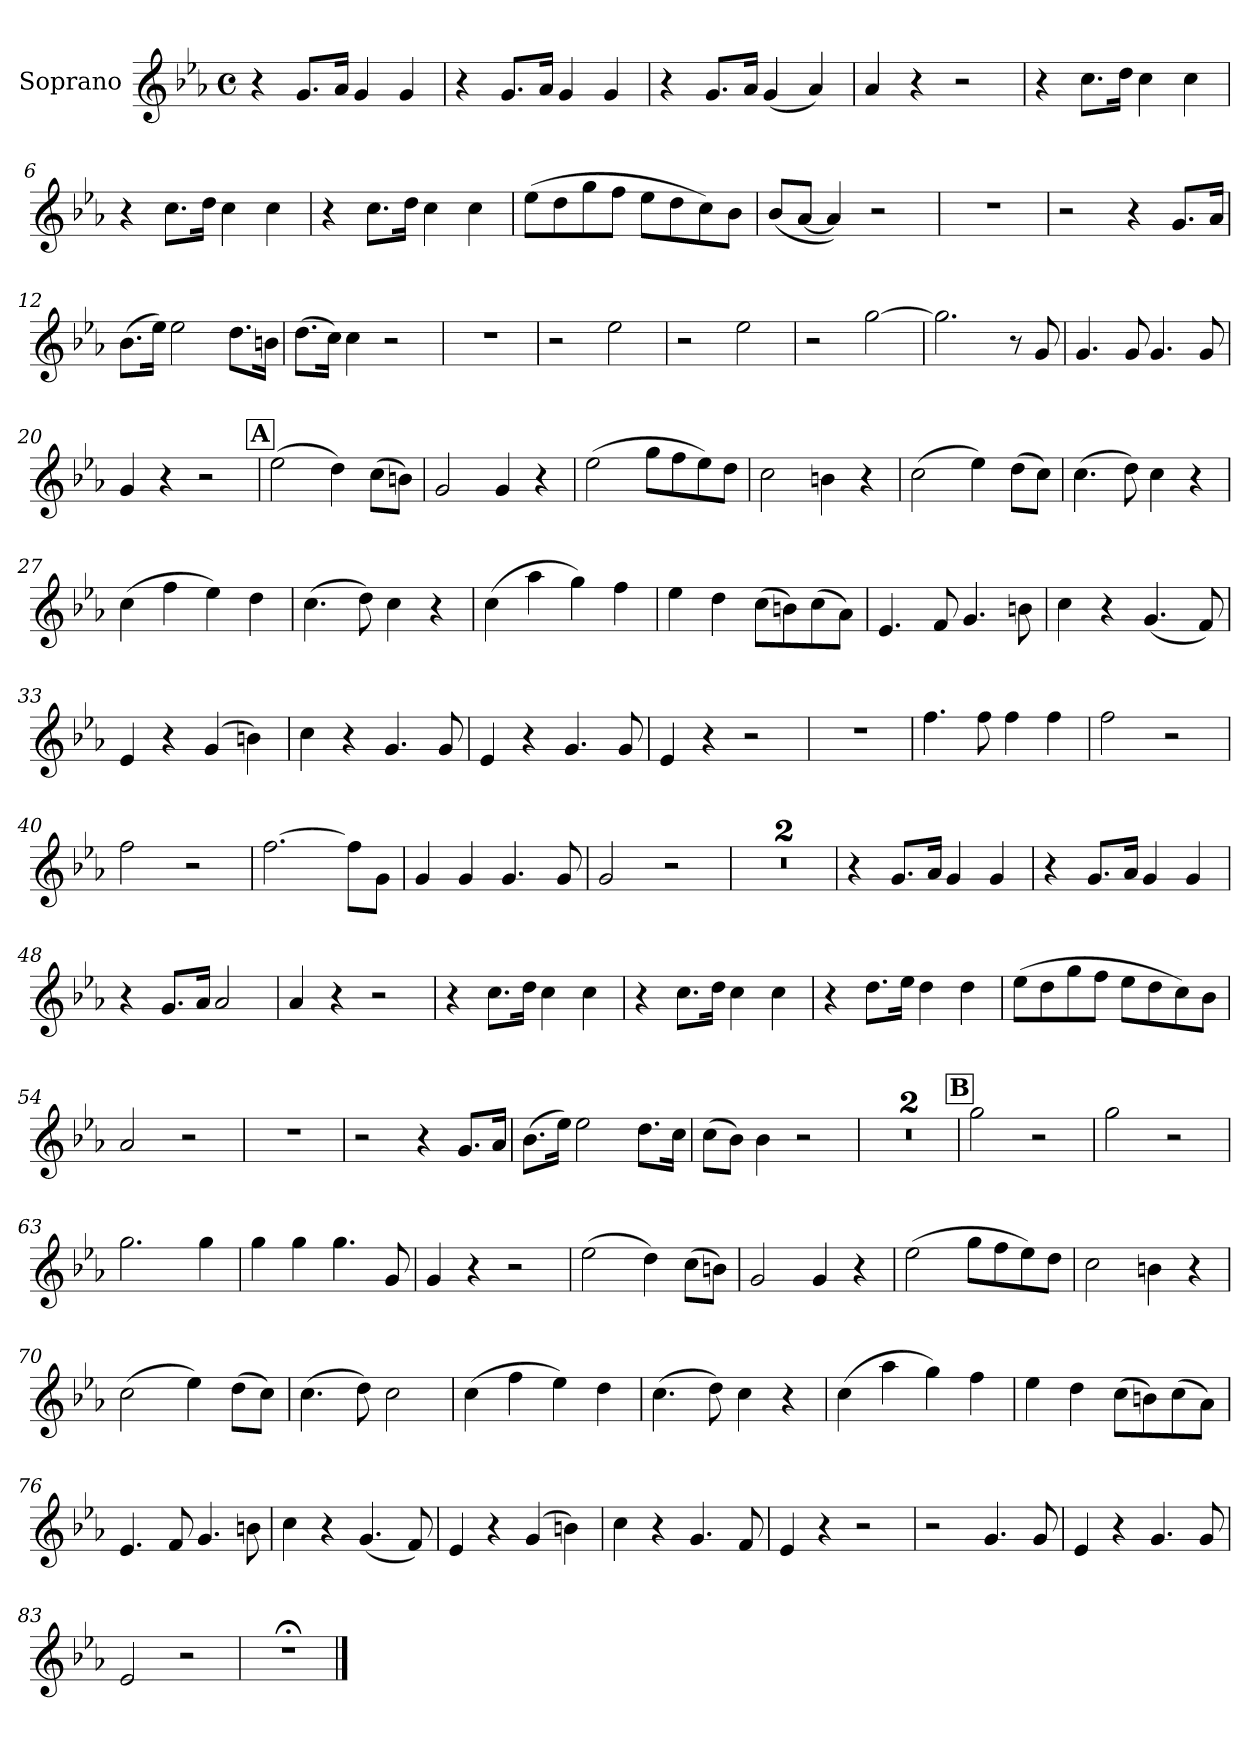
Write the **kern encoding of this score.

**kern
*part1
*staff1
*I"Soprano
*I'S.
*clefG2
*k[b-e-a-]
*M4/4
*met(c)
*MM69
=1
4r
8.g/L
16a-/Jk
4g/
4g/
=2
4r
8.g/L
16a-/Jk
4g/
4g/
=3
4r
8.g/L
16a-/Jk
(<4g/
4a-/)
=4
4a-/
4r
2r
=5
4r
8.cc\L
16dd\Jk
4cc\
4cc\
=6
4r
8.cc\L
16dd\Jk
4cc\
4cc\
=7
4r
8.cc\L
16dd\Jk
4cc\
4cc\
!!LO:LB:g=z
=8
(>8ee-\L
8dd\
8gg\
8ff\J
8ee-\L
8dd\
8cc\)
8b-\J
=9
(<8b-/L
[8a-/J
4a-/])
2r
=10
1r
=11
2r
4r
8.g/L
16a-/Jk
=12
(>8.b-\L
16ee-\Jk)
2ee-\
8.dd\L
16bn\Jk
=13
(>8.dd\L
16cc\Jk)
4cc\
2r
=14
1r
=15
2r
2ee-\
=16
2r
2ee-\
=17
2r
[2gg\
!!LO:LB:g=z
=18
2.gg\]
8r
8g/
=19
4.g/
8g/
4.g/
8g/
=20
4g/
4r
2r
!!LO:REH:place=s1:a:B:fs=14:t=A
=21
(>2ee-\
4dd\)
(>8cc\L
8bn\J)
=22
2g/
4g/
4r
=23
(>2ee-\
8gg\L
8ff\
8ee-\)
8dd\J
=24
2cc\
4bn\
4r
=25
(>2cc\
4ee-\)
(>8dd\L
8cc\J)
=26
(>4.cc\
8dd\)
4cc\
4r
=27
(>4cc\
4ff\
4ee-\)
4dd\
!!LO:LB:g=z
=28
(>4.cc\
8dd\)
4cc\
4r
=29
(>4cc\
4aa-\
4gg\)
4ff\
=30
4ee-\
4dd\
(>8cc\L
8bn\)
(>8cc\
8a-\J)
=31
4.e-/
8f/
4.g/
8bn\
=32
4cc\
4r
(<4.g/
8f/)
=33
4e-/
4r
(>4g/
4bn\)
=34
4cc\
4r
4.g/
8g/
=35
4e-/
4r
4.g/
8g/
!!LO:LB:g=z
=36
4e-/
4r
2r
=37
1r
=38
4.ff\
8ff\
4ff\
4ff\
=39
2ff\
2r
=40
2ff\
2r
=41
[2.ff\
8ff\L]
8g\J
=42
4g/
4g/
4.g/
8g/
=43
2g/
2r
=44
1r
=45
1r
=46
4r
8.g/L
16a-/Jk
4g/
4g/
=47
4r
8.g/L
16a-/Jk
4g/
4g/
!!LO:LB:g=z
=48
4r
8.g/L
16a-/Jk
2a-/
=49
4a-/
4r
2r
=50
4r
8.cc\L
16dd\Jk
4cc\
4cc\
=51
4r
8.cc\L
16dd\Jk
4cc\
4cc\
=52
4r
8.dd\L
16ee-\Jk
4dd\
4dd\
=53
(>8ee-\L
8dd\
8gg\
8ff\J
8ee-\L
8dd\
8cc\)
8b-\J
=54
2a-/
2r
=55
1r
=56
2r
4r
8.g/L
16a-/Jk
!!LO:LB:g=z
=57
(>8.b-\L
16ee-\Jk)
2ee-\
8.dd\L
16cc\Jk
=58
(>8cc\L
8b-\J)
4b-\
2r
=59
1r
=60
1r
!!LO:REH:place=s1:a:B:fs=14:t=B
=61
2gg\
2r
=62
2gg\
2r
=63
2.gg\
4gg\
=64
4gg\
4gg\
4.gg\
8g/
=65
4g/
4r
2r
=66
(>2ee-\
4dd\)
(>8cc\L
8bn\J)
=67
2g/
4g/
4r
!!LO:LB:g=z
=68
(>2ee-\
8gg\L
8ff\
8ee-\)
8dd\J
=69
2cc\
4bn\
4r
=70
(>2cc\
4ee-\)
(>8dd\L
8cc\J)
=71
(>4.cc\
8dd\)
2cc\
=72
(>4cc\
4ff\
4ee-\)
4dd\
=73
(>4.cc\
8dd\)
4cc\
4r
=74
(>4cc\
4aa-\
4gg\)
4ff\
=75
4ee-\
4dd\
(>8cc\L
8bn\)
(>8cc\
8a-\J)
=76
4.e-/
8f/
4.g/
8bn\
!!LO:LB:g=z
=77
4cc\
4r
(<4.g/
8f/)
=78
4e-/
4r
(>4g/
4bn\)
=79
4cc\
4r
4.g/
8f/
=80
4e-/
4r
2r
=81
2r
4.g/
8g/
=82
4e-/
4r
4.g/
8g/
=83
2e-/
2r
=84
1r;<
==
*-
